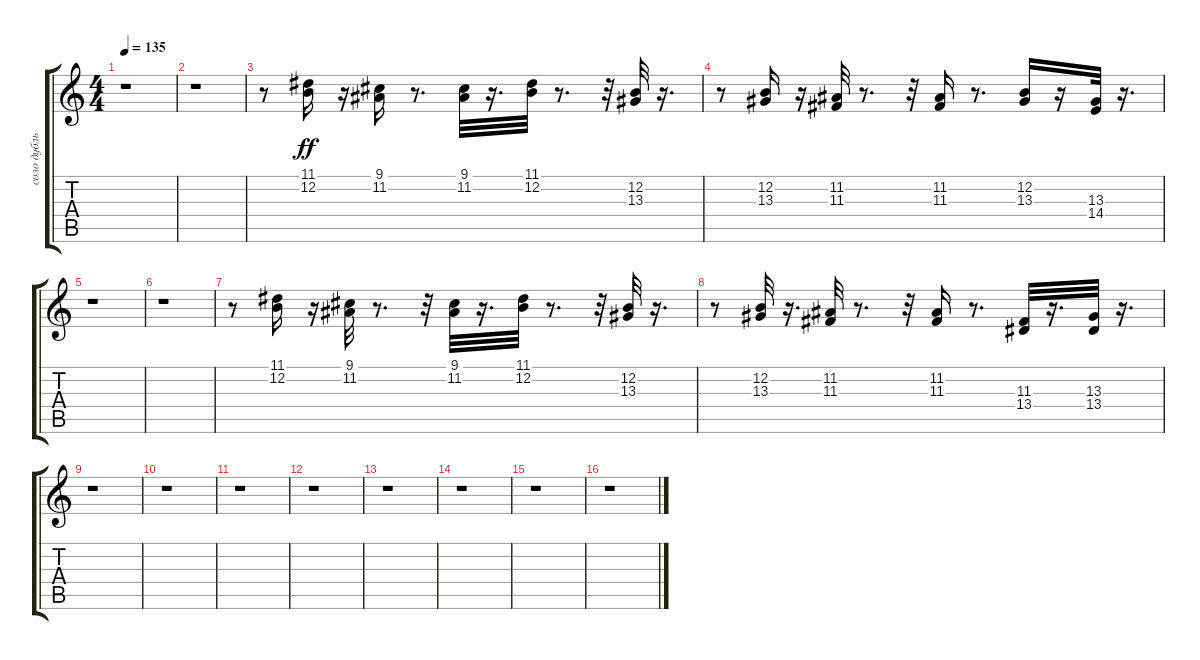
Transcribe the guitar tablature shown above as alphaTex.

\track ("соло дубль 2" "соло дубль") {instrument marimba}
\staff {score tabs}
\tuning (E4 B3 G3 D3 A2 E2) {hide}
\ts (4 4)
\tempo 135
\clef g2
\ks c
r.1{dy ff} |
r.1 |
r.8 (11.1 12.2).16 r.16 (9.1 11.2).16 r.8{d} (9.1 11.2).32 r.16{d} (11.1 12.2).32 r.8{d} r.32 (12.2 13.3).32 r.16{d} |
r.8 (12.2 13.3).16 r.16 (11.2 11.3).32 r.8{d} r.32 (11.2 11.3).16 r.8{d} (12.2 13.3).16 r.16 (13.3 14.4).32 r.16{d} |
r.1 |
r.1 |
r.8 (11.1 12.2).16 r.16 (9.1 11.2).32 r.8{d} r.32 (9.1 11.2).32 r.16{d} (11.1 12.2).32 r.8{d} r.32 (12.2 13.3).32 r.16{d} |
r.8 (12.2 13.3).32 r.16{d} (11.2 11.3).32 r.8{d} r.32 (11.2 11.3).16 r.8{d} (11.3 13.4).32 r.16{d} (13.3 13.4).32 r.16{d} |
r.1 |
r.1 |
r.1 |
r.1 |
r.1 |
r.1 |
r.1 |
r.1
